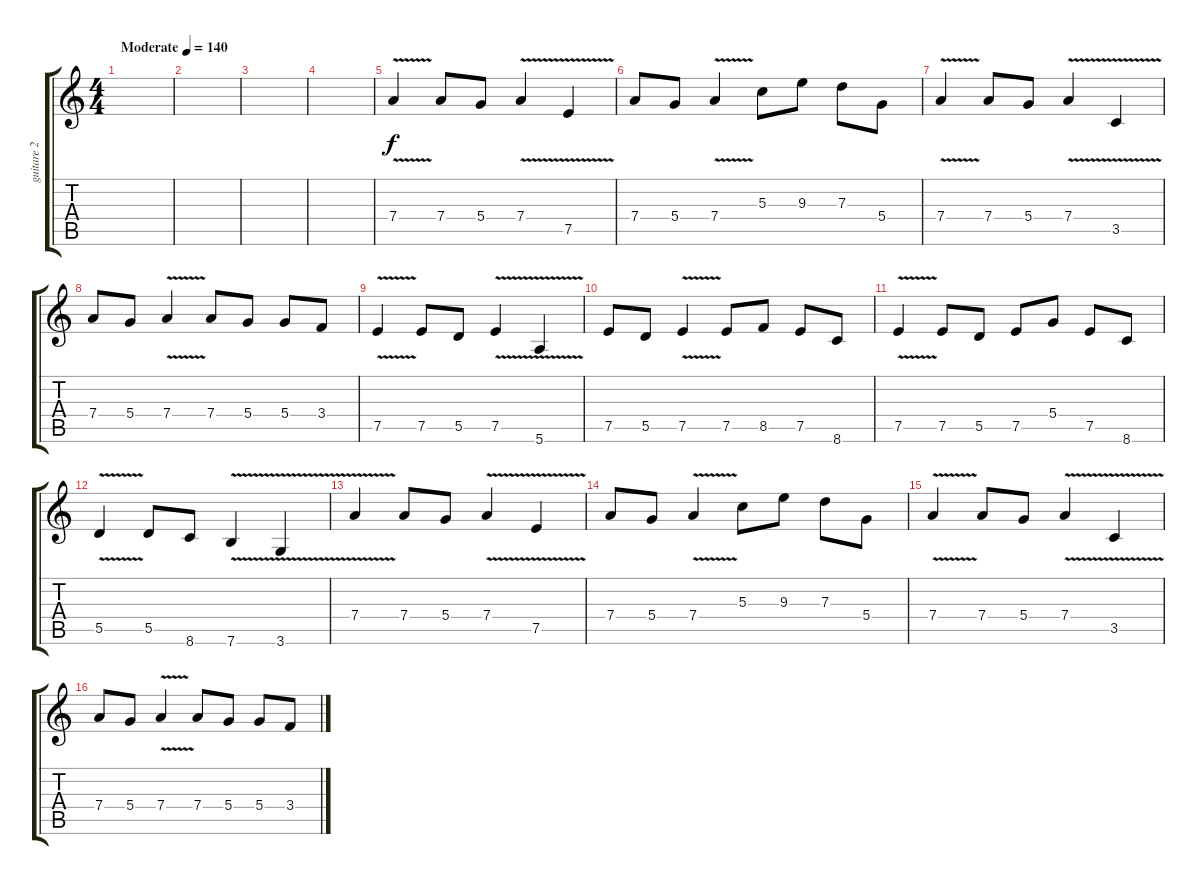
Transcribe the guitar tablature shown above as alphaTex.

\track ("guitare 2" "guitare 2") {instrument distortionguitar}
\staff {score tabs}
\tuning (E4 B3 G3 D3 A2 E2) {hide}
\ts (4 4)
\tempo (140 "Moderate")
\clef g2
\ks c
|
|
|
|
7.4{v}.4 7.4.8 5.4.8 7.4{v}.4 7.5{v}.4 |
7.4.8 5.4.8 7.4{v}.4 5.3.8 9.3.8 7.3.8 5.4.8 |
7.4{v}.4 7.4.8 5.4.8 7.4{v}.4 3.5{v}.4 |
7.4.8 5.4.8 7.4{v}.4 7.4.8 5.4.8 5.4.8 3.4.8 |
7.5{v}.4 7.5.8 5.5.8 7.5{v}.4 5.6{v}.4 |
7.5.8 5.5.8 7.5{v}.4 7.5.8 8.5.8 7.5.8 8.6.8 |
7.5{v}.4 7.5.8 5.5.8 7.5.8 5.4.8 7.5.8 8.6.8 |
5.5{v}.4 5.5.8 8.6.8 7.6{v}.4 3.6{v}.4 |
7.4{v}.4 7.4.8 5.4.8 7.4{v}.4 7.5{v}.4 |
7.4.8 5.4.8 7.4{v}.4 5.3.8 9.3.8 7.3.8 5.4.8 |
7.4{v}.4 7.4.8 5.4.8 7.4{v}.4 3.5{v}.4 |
7.4.8 5.4.8 7.4{v}.4 7.4.8 5.4.8 5.4.8 3.4.8
